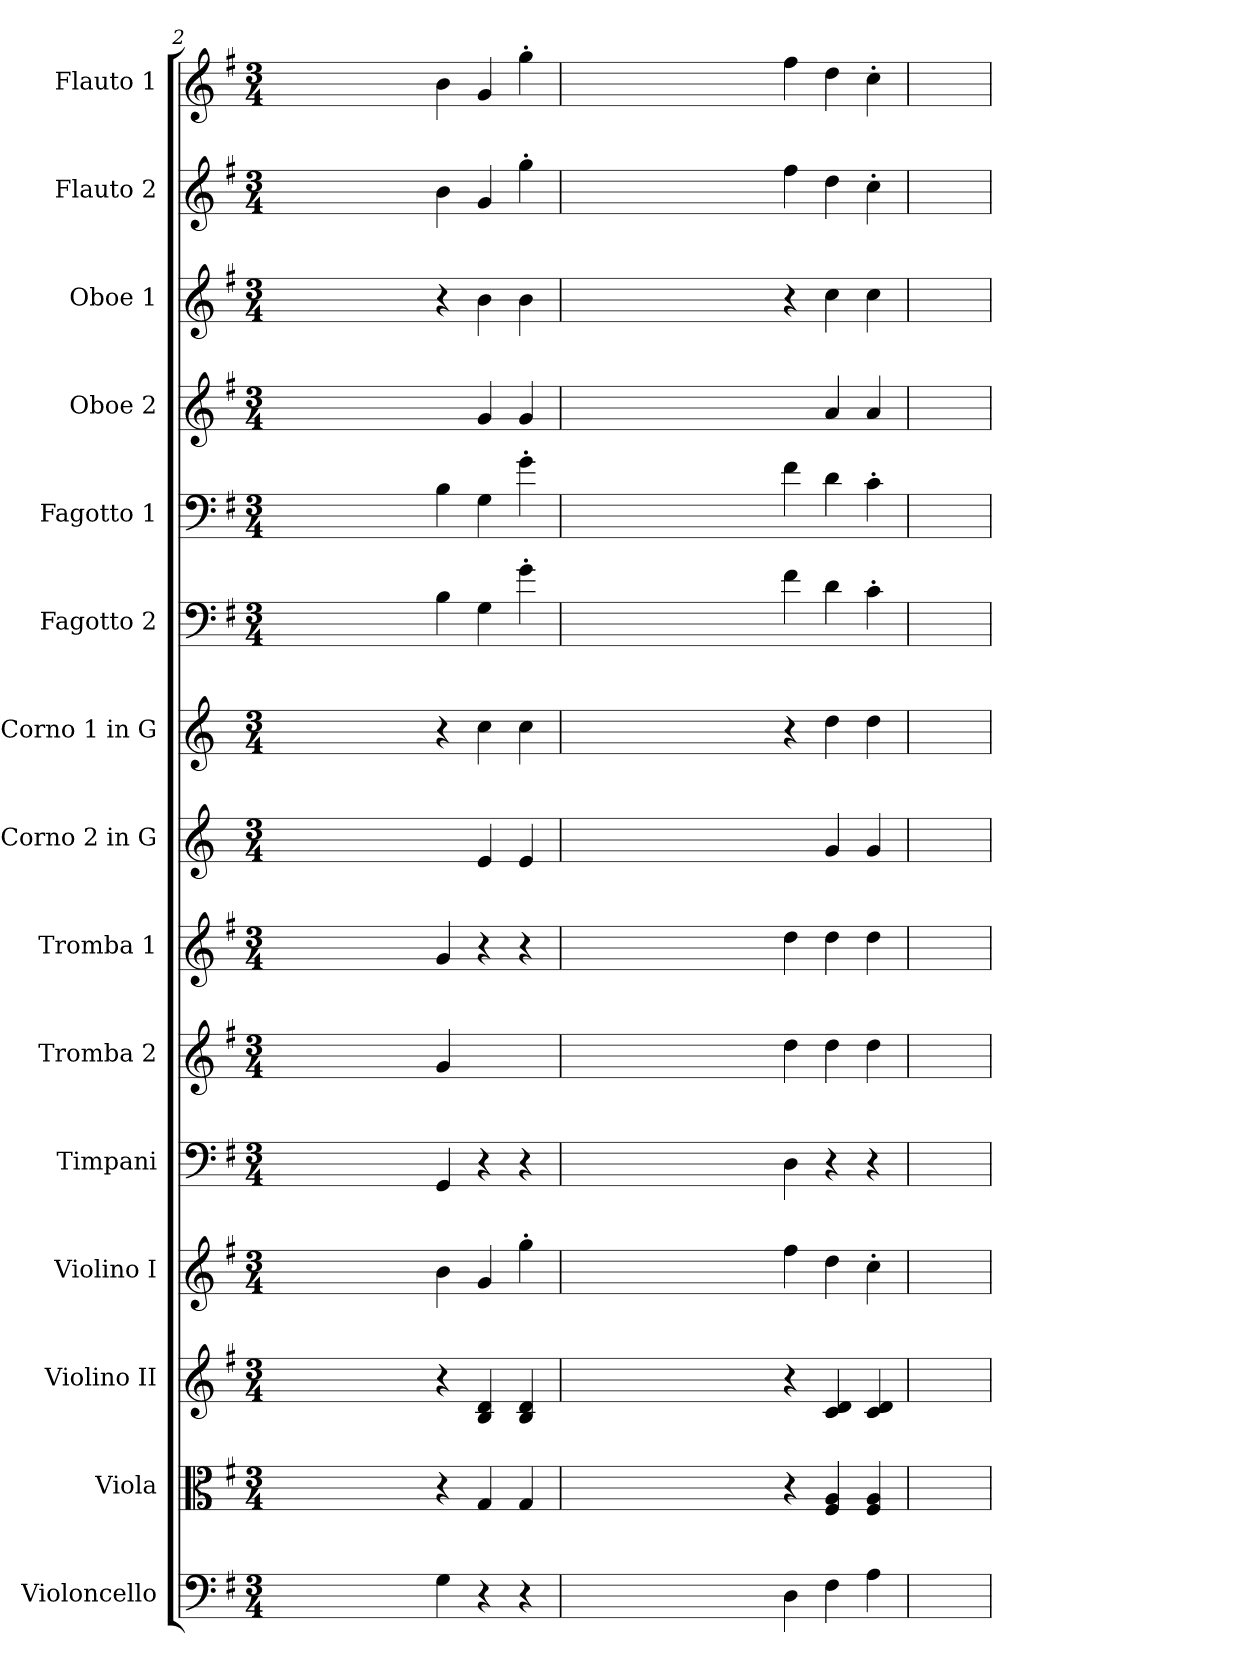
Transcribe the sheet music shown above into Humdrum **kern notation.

**kern	**kern	**kern	**kern	**kern	**kern	**kern	**kern	**kern	**kern	**kern	**kern	**kern	**kern	**kern
*part15	*part14	*part13	*part12	*part11	*part10	*part9	*part8	*part7	*part6	*part5	*part4	*part3	*part2	*part1
*staff15	*staff14	*staff13	*staff12	*staff11	*staff10	*staff9	*staff8	*staff7	*staff6	*staff5	*staff4	*staff3	*staff2	*staff1
*I"Violoncello	*I"Viola	*I"Violino II	*I"Violino I	*I"Timpani	*I"Tromba 2	*I"Tromba 1	*I"Corno 2 in G	*I"Corno 1 in G	*I"Fagotto 2	*I"Fagotto 1	*I"Oboe 2	*I"Oboe 1	*I"Flauto 2	*I"Flauto 1
*I'Vc	*I'Vla	*I'Vln	*I'Vln	*	*	*	*	*	*	*	*I'Ob	*I'Ob	*I'Fl	*I'Fl
*clefF4	*clefC3	*clefG2	*clefG2	*clefF4	*clefG2	*clefG2	*clefG2	*clefG2	*clefF4	*clefF4	*clefG2	*clefG2	*clefG2	*clefG2
*	*	*	*	*	*ITrd1c2	*ITrd1c2	*ITrd-4c-7	*ITrd-4c-7	*	*	*	*	*	*
*k[f#]	*k[f#]	*k[f#]	*k[f#]	*k[f#]	*k[b-]	*k[b-]	*k[f#]	*k[f#]	*k[f#]	*k[f#]	*k[f#]	*k[f#]	*k[f#]	*k[f#]
*G:	*G:	*G:	*G:	*G:	*F:	*F:	*G:	*G:	*G:	*G:	*G:	*G:	*G:	*G:
*M3/4	*M3/4	*M3/4	*M3/4	*M3/4	*M3/4	*M3/4	*M3/4	*M3/4	*M3/4	*M3/4	*M3/4	*M3/4	*M3/4	*M3/4
=2	=2	=2	=2	=2	=2	=2	=2	=2	=2	=2	=2	=2	=2	=2
2.ryy	2.ryy	2.ryy	2.ryy	2.ryy	2.ryy	2.ryy	2.ryy	2.ryy	2.ryy	2.ryy	2.ryy	2.ryy	2.ryy	2.ryy
4ryy	4ryy	4ryy	4ryy	4ryy	4ryy	4ryy	4ryy	4ryy	4ryy	4ryy	4ryy	4ryy	4ryy	4ryy
4ryy	4ryy	4ryy	4ryy	4ryy	4ryy	4ryy	4ryy	4ryy	4ryy	4ryy	4ryy	4ryy	4ryy	4ryy
4G	4r	4r	4b	4GG	4f	4f	4ryy	4r	4B	4B	4ryy	4r	4b	4b
4r	4G	4B 4d	4g	4r	4ryy	4r	4b	4gg	4G	4G	4g	4b	4g	4g
4r	4G	4B 4d	4gg'	4r	4ryy	4r	4b	4gg	4g'	4g'	4g	4b	4gg'	4gg'
=3	=3	=3	=3	=3	=3	=3	=3	=3	=3	=3	=3	=3	=3	=3
4ryy	4ryy	4ryy	4ryy	4ryy	4ryy	4ryy	4ryy	4ryy	4ryy	4ryy	4ryy	4ryy	4ryy	4ryy
2.ryy	2.ryy	2.ryy	2.ryy	2.ryy	2.ryy	2.ryy	2.ryy	2.ryy	2.ryy	2.ryy	2.ryy	2.ryy	2.ryy	2.ryy
1ryy	1ryy	1ryy	1ryy	1ryy	1ryy	1ryy	1ryy	1ryy	1ryy	1ryy	1ryy	1ryy	1ryy	1ryy
4D	4r	4r	4ff#	4D	4cc	4cc	4ryy	4r	4f#	4f#	4ryy	4r	4ff#	4ff#
4F#	4F# 4A	4c 4d	4dd	4r	4cc	4cc	4dd	4aa	4d	4d	4a	4cc	4dd	4dd
4A	4F# 4A	4c 4d	4cc'	4r	4cc	4cc	4dd	4aa	4c'	4c'	4a	4cc	4cc'	4cc'
=4	=4	=4	=4	=4	=4	=4	=4	=4	=4	=4	=4	=4	=4	=4
4ryy	4ryy	4ryy	4ryy	4ryy	4ryy	4ryy	4ryy	4ryy	4ryy	4ryy	4ryy	4ryy	4ryy	4ryy
=	=	=	=	=	=	=	=	=	=	=	=	=	=	=
*-	*-	*-	*-	*-	*-	*-	*-	*-	*-	*-	*-	*-	*-	*-
